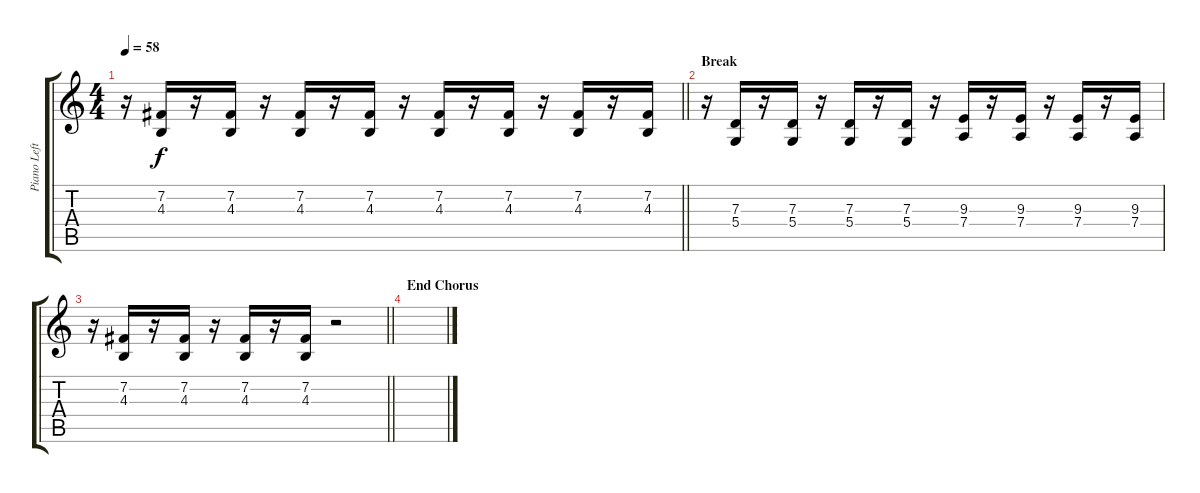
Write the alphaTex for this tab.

\track ("Piano Left Hand" "Piano Left") {instrument acousticgrandpiano}
\staff {score tabs}
\tuning (E4 B3 G3 D3 A2 E2) {hide}
\ts (4 4)
\tempo 58
\clef g2
\barLineRight lightlight
\ks c
r.16{dy f} (7.2 4.3).16 r.16 (7.2 4.3).16 r.16 (7.2 4.3).16 r.16 (7.2 4.3).16 r.16 (7.2 4.3).16 r.16 (7.2 4.3).16 r.16 (7.2 4.3).16 r.16 (7.2 4.3).16 |
\section ("" "Break")
r.16 (7.3 5.4).16 r.16 (7.3 5.4).16 r.16 (7.3 5.4).16 r.16 (7.3 5.4).16 r.16 (9.3 7.4).16 r.16 (9.3 7.4).16 r.16 (9.3 7.4).16 r.16 (9.3 7.4).16 |
\barLineRight lightlight
r.16 (7.2 4.3).16 r.16 (7.2 4.3).16 r.16 (7.2 4.3).16 r.16 (7.2 4.3).16 r.2 |
\section ("" "End Chorus")
